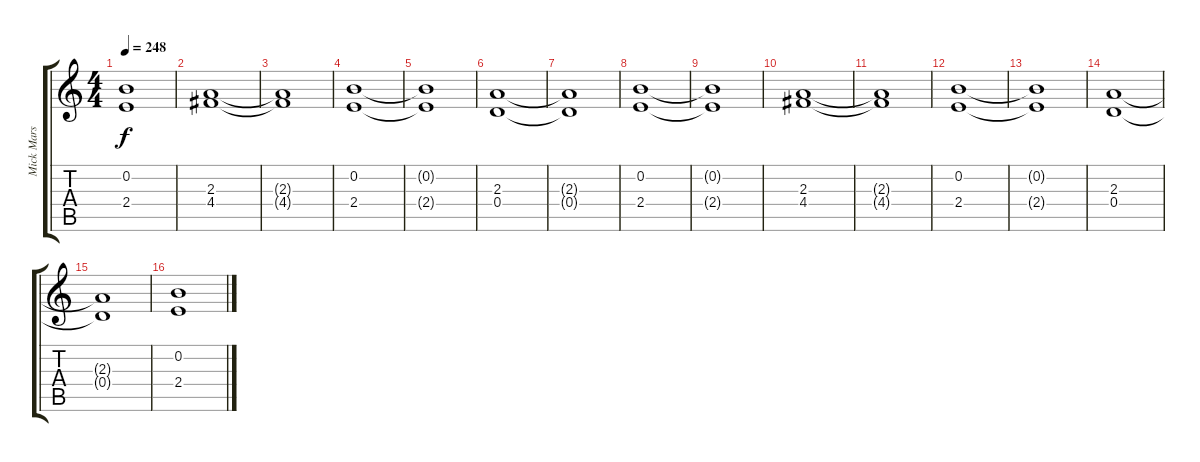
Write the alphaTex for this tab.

\track ("Mick Mars" "Mick Mars") {instrument overdrivenguitar}
\staff {score tabs}
\tuning (E4 B3 G3 D3 A2 E2) {hide}
\ts (4 4)
\tempo 248
\clef g2
\ks c
(0.2{t} 2.4{t}).1{dy f} |
(2.3 4.4).1 |
(2.3{t} 4.4{t}).1 |
(0.2 2.4).1 |
(0.2{t} 2.4{t}).1 |
(2.3 0.4).1 |
(2.3{t} 0.4{t}).1 |
(0.2 2.4).1 |
(0.2{t} 2.4{t}).1 |
(2.3 4.4).1 |
(2.3{t} 4.4{t}).1 |
(0.2 2.4).1 |
(0.2{t} 2.4{t}).1 |
(2.3 0.4).1 |
(2.3{t} 0.4{t}).1 |
(0.2 2.4).1
